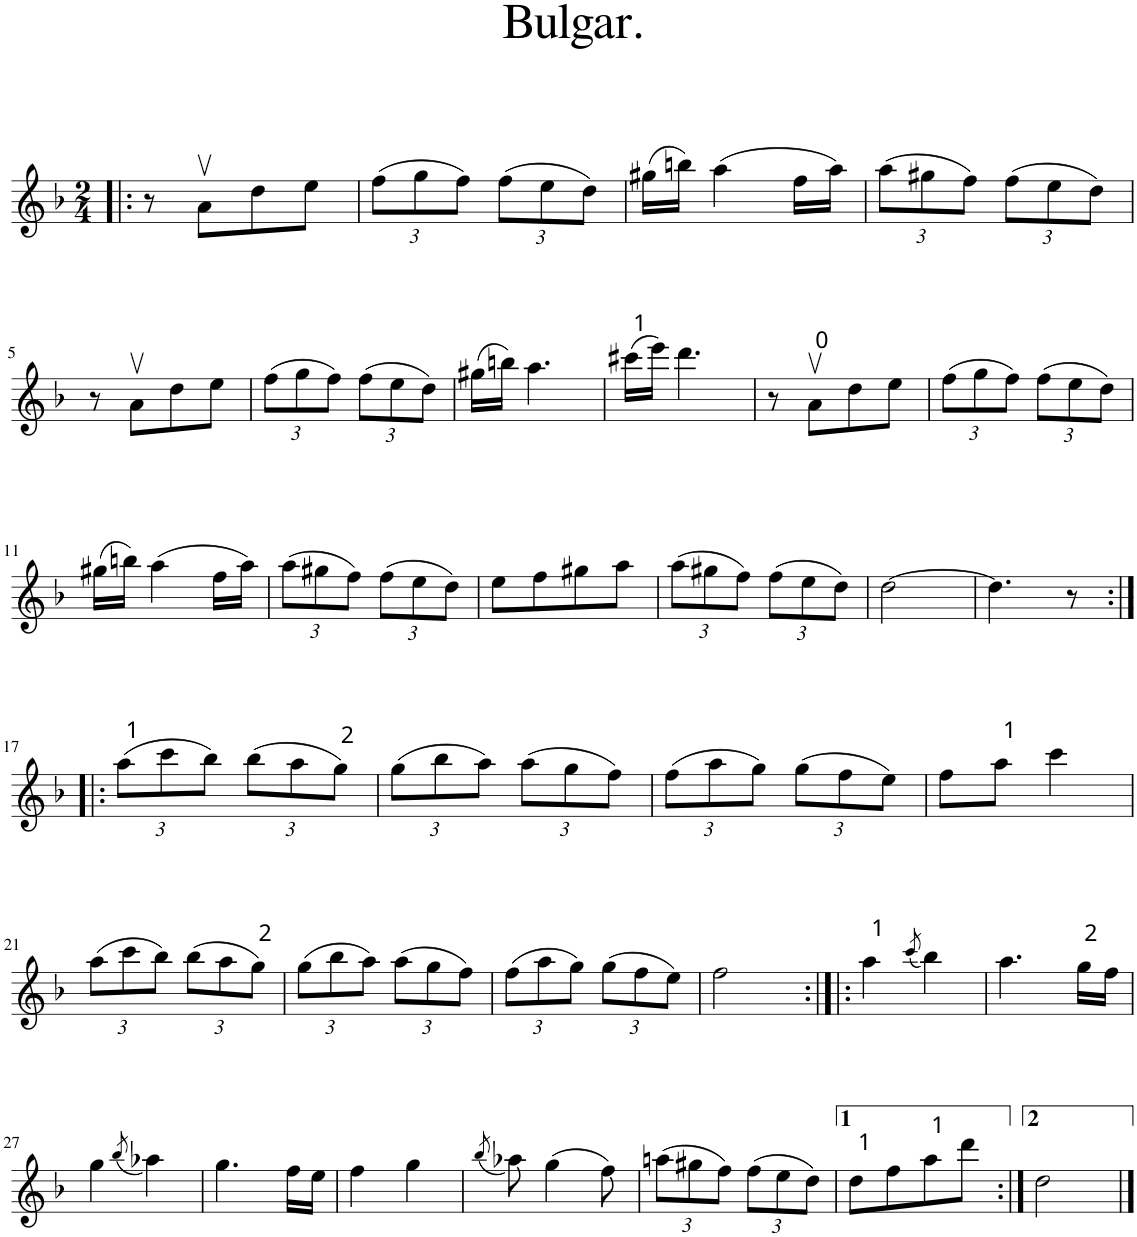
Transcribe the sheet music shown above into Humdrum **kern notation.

**kern
*part1
*staff1
*I"Piano
*I'Pno.
*clefG2
*k[b-]
*d:
*M2/4
=1!|:
8r
8av\L
8dd\
8ee\J
=2
*Xbrackettup
(12ff\L
12gg\
12ff\J)
(12ff\L
12ee\
12dd\J)
=3
(16gg#X\LL
16bbn\JJ)
(4aa\
16ff\LL
16aa\JJ)
=4
(12aa\L
12gg#X\
12ff\J)
(12ff\L
12ee\
12dd\J)
!!LO:LB:g=z
=5
8r
8av\L
8dd\
8ee\J
=6
(12ff\L
12gg\
12ff\J)
(12ff\L
12ee\
12dd\J)
=7
(16gg#X\LL
16bbn\JJ)
4.aa\
=8
(16ccc#X\LL
16eee\JJ)
4.ddd\
=9
8r
8av\L
8dd\
8ee\J
=10
(12ff\L
12gg\
12ff\J)
(12ff\L
12ee\
12dd\J)
!!LO:LB:g=z
=11
(16gg#X\LL
16bbn\JJ)
(4aa\
16ff\LL
16aa\JJ)
=12
(12aa\L
12gg#X\
12ff\J)
(12ff\L
12ee\
12dd\J)
=13
8ee\L
8ff\
8gg#X\
8aa\J
=14
(12aa\L
12gg#X\
12ff\J)
(12ff\L
12ee\
12dd\J)
=15
[2dd\
=16
4.dd\]
8r
!!LO:LB:g=z
=17:|!|:
(12aa\L
12ccc\
12bb-\J)
(12bb-\L
12aa\
12gg\J)
=18
(12gg\L
12bb-\
12aa\J)
(12aa\L
12gg\
12ff\J)
=19
(12ff\L
12aa\
12gg\J)
(12gg\L
12ff\
12ee\J)
=20
8ff\L
8aa\J
4ccc\
!!LO:LB:g=z
=21
(12aa\L
12ccc\
12bb-\J)
(12bb-\L
12aa\
12gg\J)
=22
(12gg\L
12bb-\
12aa\J)
(12aa\L
12gg\
12ff\J)
=23
(12ff\L
12aa\
12gg\J)
(12gg\L
12ff\
12ee\J)
=24
2ff\
=25:|!|:
4aa\
(8qccc/
4bb-\)
=26
4.aa\
16gg\LL
16ff\JJ
!!LO:LB:g=z
=27
4gg\
(8qbb-/
4aa-X\)
=28
4.gg\
16ff\LL
16ee\JJ
=29
4ff\
4gg\
=30
(8qbb-/
8aa-X\)
(4gg\
8ff\)
=31
(12aan\L
12gg#X\
12ff\J)
(12ff\L
12ee\
12dd\J)
=32
8dd\L
8ff\
8aa\
8ddd\J
=33:|!
2dd\
==
*-
